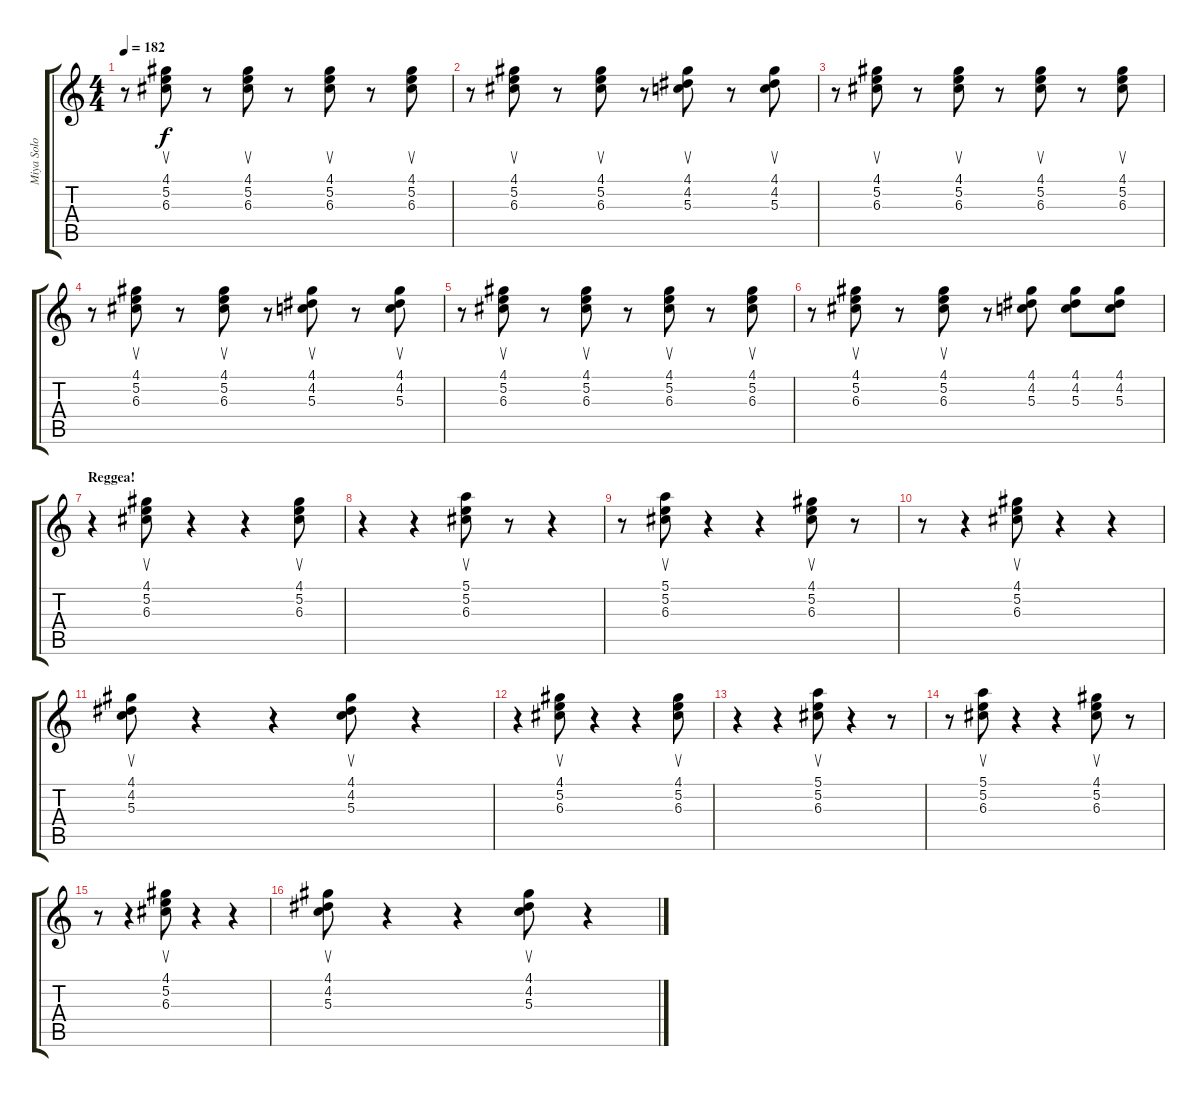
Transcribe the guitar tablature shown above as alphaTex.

\track ("Miya Solo" "Miya Solo") {instrument distortionguitar}
\staff {score tabs}
\tuning (E4 B3 G3 D3 A2 E2) {hide}
\ts (4 4)
\tempo 182
\clef g2
\ks c
r.8{dy f} (4.1 5.2 6.3).8{su} r.8 (4.1 5.2 6.3).8{su} r.8 (4.1 5.2 6.3).8{su} r.8 (4.1 5.2 6.3).8{su} |
r.8 (4.1 5.2 6.3).8{su} r.8 (4.1 5.2 6.3).8{su} r.8 (4.1 4.2 5.3).8{su} r.8 (4.1 4.2 5.3).8{su} |
r.8 (4.1 5.2 6.3).8{su} r.8 (4.1 5.2 6.3).8{su} r.8 (4.1 5.2 6.3).8{su} r.8 (4.1 5.2 6.3).8{su} |
r.8 (4.1 5.2 6.3).8{su} r.8 (4.1 5.2 6.3).8{su} r.8 (4.1 4.2 5.3).8{su} r.8 (4.1 4.2 5.3).8{su} |
r.8 (4.1 5.2 6.3).8{su} r.8 (4.1 5.2 6.3).8{su} r.8 (4.1 5.2 6.3).8{su} r.8 (4.1 5.2 6.3).8{su} |
r.8 (4.1 5.2 6.3).8{su} r.8 (4.1 5.2 6.3).8{su} r.8 (4.1 4.2 5.3).8 (4.1 4.2 5.3).8 (4.1 4.2 5.3).8 |
\section ("" "Reggea!")
r.4 (4.1 5.2 6.3).8{su} r.4 r.4 (4.1 5.2 6.3).8{su} |
r.4 r.4 (5.1 5.2 6.3).8{su} r.8 r.4 |
r.8 (5.1 5.2 6.3).8{su} r.4 r.4 (4.1 5.2 6.3).8{su} r.8 |
r.8 r.4 (4.1 5.2 6.3).8{su} r.4 r.4 |
(4.1 4.2 5.3).8{su} r.4 r.4 (4.1 4.2 5.3).8{su} r.4 |
r.4 (4.1 5.2 6.3).8{su} r.4 r.4 (4.1 5.2 6.3).8{su} |
r.4 r.4 (5.1 5.2 6.3).8{su} r.4 r.8 |
r.8 (5.1 5.2 6.3).8{su} r.4 r.4 (4.1 5.2 6.3).8{su} r.8 |
r.8 r.4 (4.1 5.2 6.3).8{su} r.4 r.4 |
(4.1 4.2 5.3).8{su} r.4 r.4 (4.1 4.2 5.3).8{su} r.4
